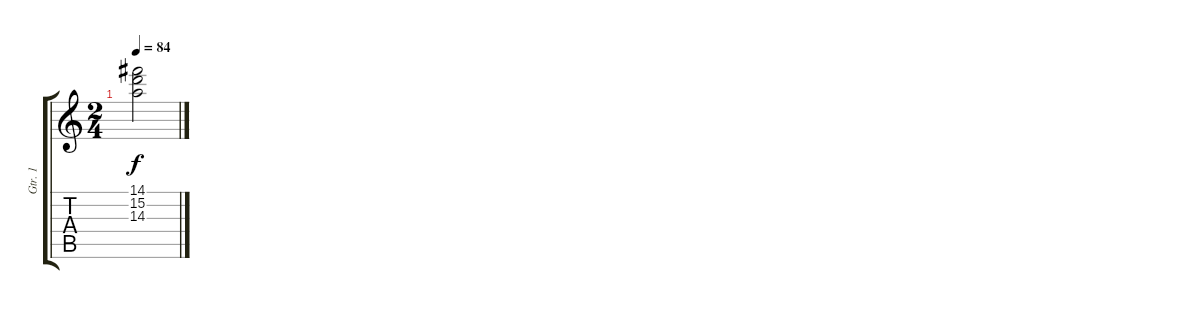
\track ("Gtr. 1" "Gtr. 1") {instrument electricguitarmuted}
\staff {score tabs}
\tuning (E4 B3 G3 D3 A2 E2) {hide}
\ts (2 4)
\tempo 84
\clef g2
\ks c
(14.1{t} 15.2{t} 14.3{t}).2{dy f}
